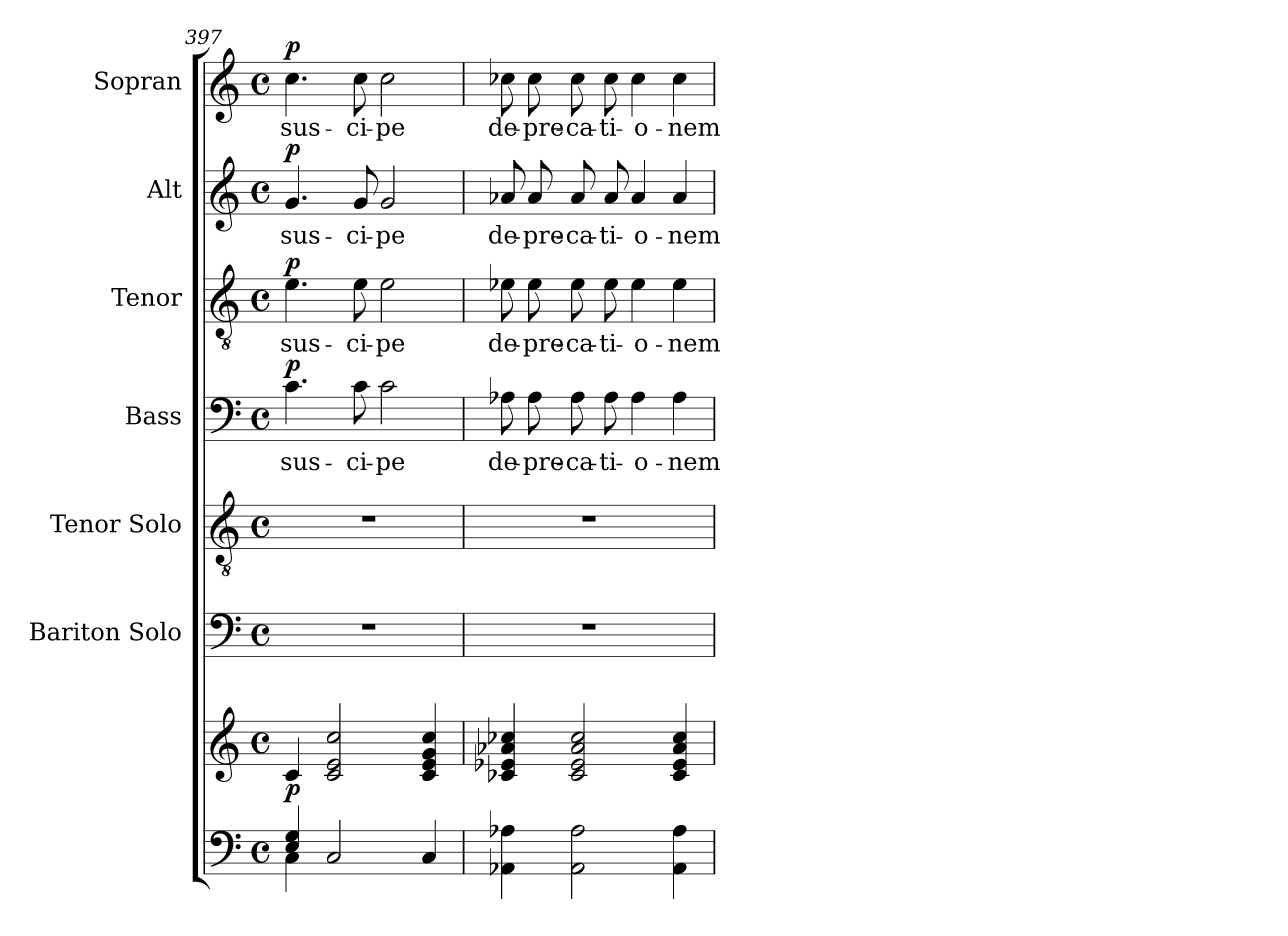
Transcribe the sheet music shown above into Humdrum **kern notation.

**kern	**kern	**dynam	**kern	**kern	**kern	**text	**dynam	**kern	**text	**dynam	**kern	**text	**dynam	**kern	**text	**dynam
*part7	*part7	*part7	*part6	*part5	*part4	*part4	*part4	*part3	*part3	*part3	*part2	*part2	*part2	*part1	*part1	*part1
*staff8	*staff7	*staff7/8	*staff6	*staff5	*staff4	*staff4	*staff4	*staff3	*staff3	*staff3	*staff2	*staff2	*staff2	*staff1	*staff1	*staff1
*	*	*	*I"Bariton Solo	*I"Tenor Solo	*I"Bass	*	*	*I"Tenor	*	*	*I"Alt	*	*	*I"Sopran	*	*
*	*	*	*	*	*I'B.	*	*	*I'T.	*	*	*I'A.	*	*	*I'S.	*	*
*clefF4	*clefG2	*	*clefF4	*clefGv2	*clefF4	*	*	*clefGv2	*	*	*clefG2	*	*	*clefG2	*	*
*k[]	*k[]	*	*k[]	*k[]	*k[]	*	*	*k[]	*	*	*k[]	*	*	*k[]	*	*
*C:	*C:	*	*C:	*C:	*C:	*	*	*C:	*	*	*C:	*	*	*C:	*	*
*M4/4	*M4/4	*	*M4/4	*M4/4	*M4/4	*	*	*M4/4	*	*	*M4/4	*	*	*M4/4	*	*
*met(c)	*met(c)	*	*met(c)	*met(c)	*met(c)	*	*	*met(c)	*	*	*met(c)	*	*	*met(c)	*	*
=397	=397	=397	=397	=397	=397	=397	=397	=397	=397	=397	=397	=397	=397	=397	=397	=397
*^	*	*	*	*	*	*	*	*	*	*	*	*	*	*	*	*
!	!	!	!LO:DY:b	!	!	!	!LO:LY:b	!LO:DY:a	!	!LO:LY:b	!LO:DY:a	!	!LO:LY:b	!LO:DY:a	!	!LO:LY:b	!LO:DY:a
4E/ 4G/	4C\	4c/	p	1r	1r	4.c\	sus-	p	4.e\	sus-	p	4.g/	sus-	p	4.cc\	sus-	p
2C/	2.ryy	2c/ 2e/ 2cc/	.	.	.	.	.	.	.	.	.	.	.	.	.	.	.
!	!	!	!	!	!	!	!LO:LY:b	!	!	!LO:LY:b	!	!	!LO:LY:b	!	!	!LO:LY:b	!
.	.	.	.	.	.	8c\	-ci-	.	8e\	-ci-	.	8g/	-ci-	.	8cc\	-ci-	.
!	!	!	!	!	!	!	!LO:LY:b	!	!	!LO:LY:b	!	!	!LO:LY:b	!	!	!LO:LY:b	!
.	.	.	.	.	.	2c\	-pe	.	2e\	-pe	.	2g/	-pe	.	2cc\	-pe	.
4C/	.	4c/ 4e/ 4g/ 4cc/	.	.	.	.	.	.	.	.	.	.	.	.	.	.	.
*v	*v	*	*	*	*	*	*	*	*	*	*	*	*	*	*	*	*
=398	=398	=398	=398	=398	=398	=398	=398	=398	=398	=398	=398	=398	=398	=398	=398	=398
!	!	!	!	!	!	!LO:LY:b	!	!	!LO:LY:b	!	!	!LO:LY:b	!	!	!LO:LY:b	!
4AA-X\ 4A-X\	4c-X/ 4e-X/ 4a-X/ 4cc-X/	.	1r	1r	8A-X\	de-	.	8e-X\	de-	.	8a-X/	de-	.	8cc-X\	de-	.
!	!	!	!	!	!	!LO:LY:b	!	!	!LO:LY:b	!	!	!LO:LY:b	!	!	!LO:LY:b	!
.	.	.	.	.	8A-\	-pre-	.	8e-\	-pre-	.	8a-/	-pre-	.	8cc-\	-pre-	.
!	!	!	!	!	!	!LO:LY:b	!	!	!LO:LY:b	!	!	!LO:LY:b	!	!	!LO:LY:b	!
2AA-\ 2A-\	2c-/ 2e-/ 2a-/ 2cc-/	.	.	.	8A-\	-ca-	.	8e-\	-ca-	.	8a-/	-ca-	.	8cc-\	-ca-	.
!	!	!	!	!	!	!LO:LY:b	!	!	!LO:LY:b	!	!	!LO:LY:b	!	!	!LO:LY:b	!
.	.	.	.	.	8A-\	-ti-	.	8e-\	-ti-	.	8a-/	-ti-	.	8cc-\	-ti-	.
!	!	!	!	!	!	!LO:LY:b	!	!	!LO:LY:b	!	!	!LO:LY:b	!	!	!LO:LY:b	!
.	.	.	.	.	4A-\	-o-	.	4e-\	-o-	.	4a-/	-o-	.	4cc-\	-o-	.
!	!	!	!	!	!	!LO:LY:b	!	!	!LO:LY:b	!	!	!LO:LY:b	!	!	!LO:LY:b	!
4AA-\ 4A-\	4c-/ 4e-/ 4a-/ 4cc-/	.	.	.	4A-\	-nem	.	4e-\	-nem	.	4a-/	-nem	.	4cc-\	-nem	.
=	=	=	=	=	=	=	=	=	=	=	=	=	=	=	=	=
*-	*-	*-	*-	*-	*-	*-	*-	*-	*-	*-	*-	*-	*-	*-	*-	*-
